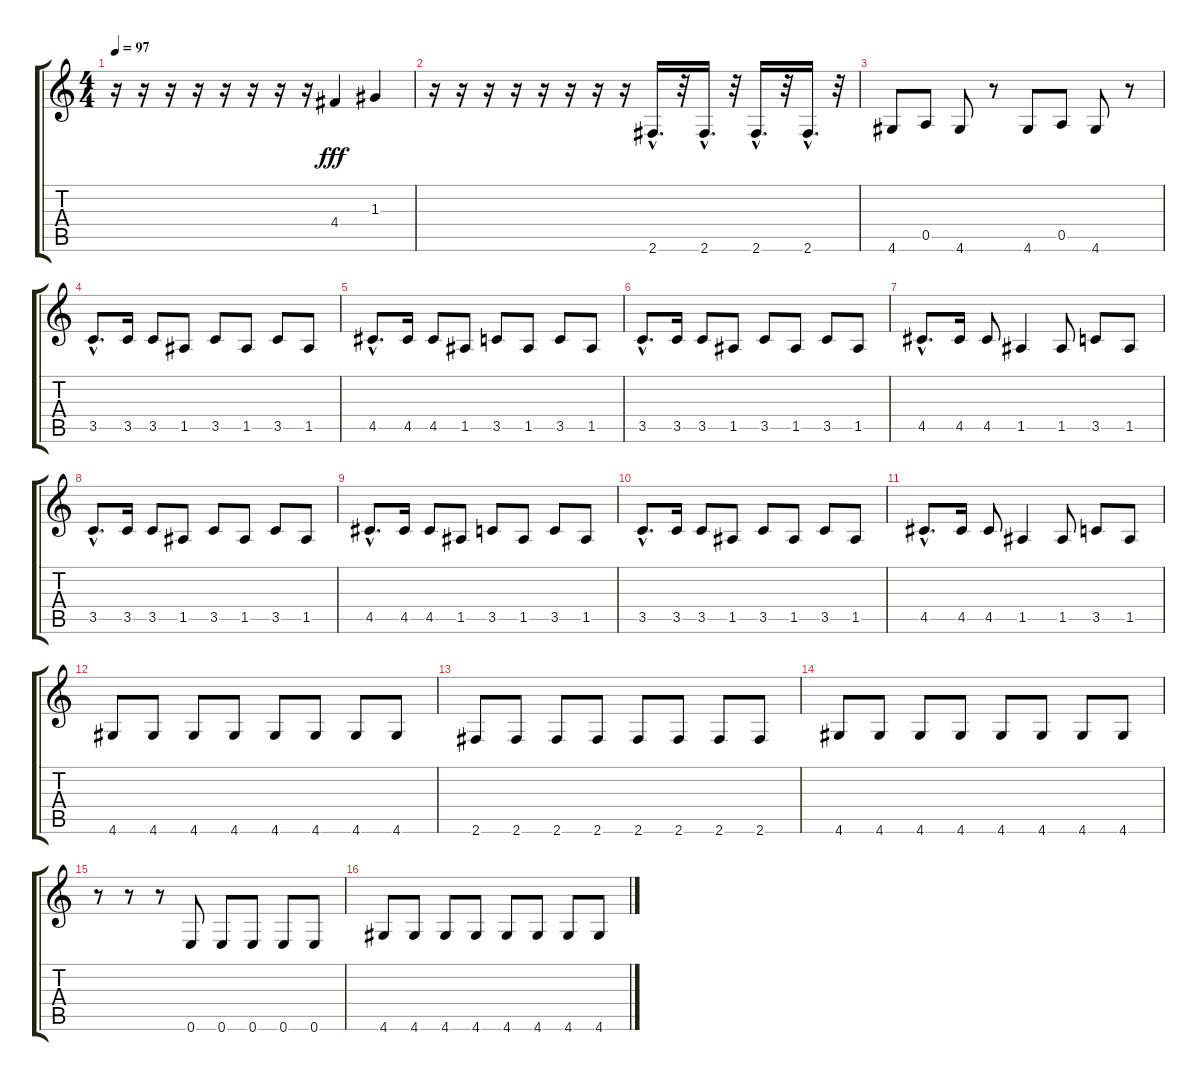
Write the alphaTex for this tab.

\track ("              \\ Medium Rhythm Guitar" "          ") {instrument distortionguitar}
\staff {score tabs}
\tuning (E4 B3 G3 D3 A2 E2) {hide}
\ts (4 4)
\tempo 97
\clef g2
\ks c
r.16{dy fff} r.16 r.16 r.16 r.16 r.16 r.16 r.16 4.4.4 1.3.4 |
r.16 r.16 r.16 r.16 r.16 r.16 r.16 r.16 2.6{hac}.16{d} r.32 2.6{hac}.16{d} r.32 2.6{hac}.16{d} r.32 2.6{hac}.16{d} r.32 |
4.6.8 0.5.8 4.6.8 r.8 4.6.8 0.5.8 4.6.8 r.8 |
3.5{hac}.8{d} 3.5.16 3.5.8 1.5.8 3.5.8 1.5.8 3.5.8 1.5.8 |
4.5{hac}.8{d} 4.5.16 4.5.8 1.5.8 3.5.8 1.5.8 3.5.8 1.5.8 |
3.5{hac}.8{d} 3.5.16 3.5.8 1.5.8 3.5.8 1.5.8 3.5.8 1.5.8 |
4.5{hac}.8{d} 4.5.16 4.5.8 1.5.4 1.5.8 3.5.8 1.5.8 |
3.5{hac}.8{d} 3.5.16 3.5.8 1.5.8 3.5.8 1.5.8 3.5.8 1.5.8 |
4.5{hac}.8{d} 4.5.16 4.5.8 1.5.8 3.5.8 1.5.8 3.5.8 1.5.8 |
3.5{hac}.8{d} 3.5.16 3.5.8 1.5.8 3.5.8 1.5.8 3.5.8 1.5.8 |
4.5{hac}.8{d} 4.5.16 4.5.8 1.5.4 1.5.8 3.5.8 1.5.8 |
4.6.8 4.6.8 4.6.8 4.6.8 4.6.8 4.6.8 4.6.8 4.6.8 |
2.6.8 2.6.8 2.6.8 2.6.8 2.6.8 2.6.8 2.6.8 2.6.8 |
4.6.8 4.6.8 4.6.8 4.6.8 4.6.8 4.6.8 4.6.8 4.6.8 |
r.8 r.8 r.8 0.6.8 0.6.8 0.6.8 0.6.8 0.6.8 |
4.6.8 4.6.8 4.6.8 4.6.8 4.6.8 4.6.8 4.6.8 4.6.8
